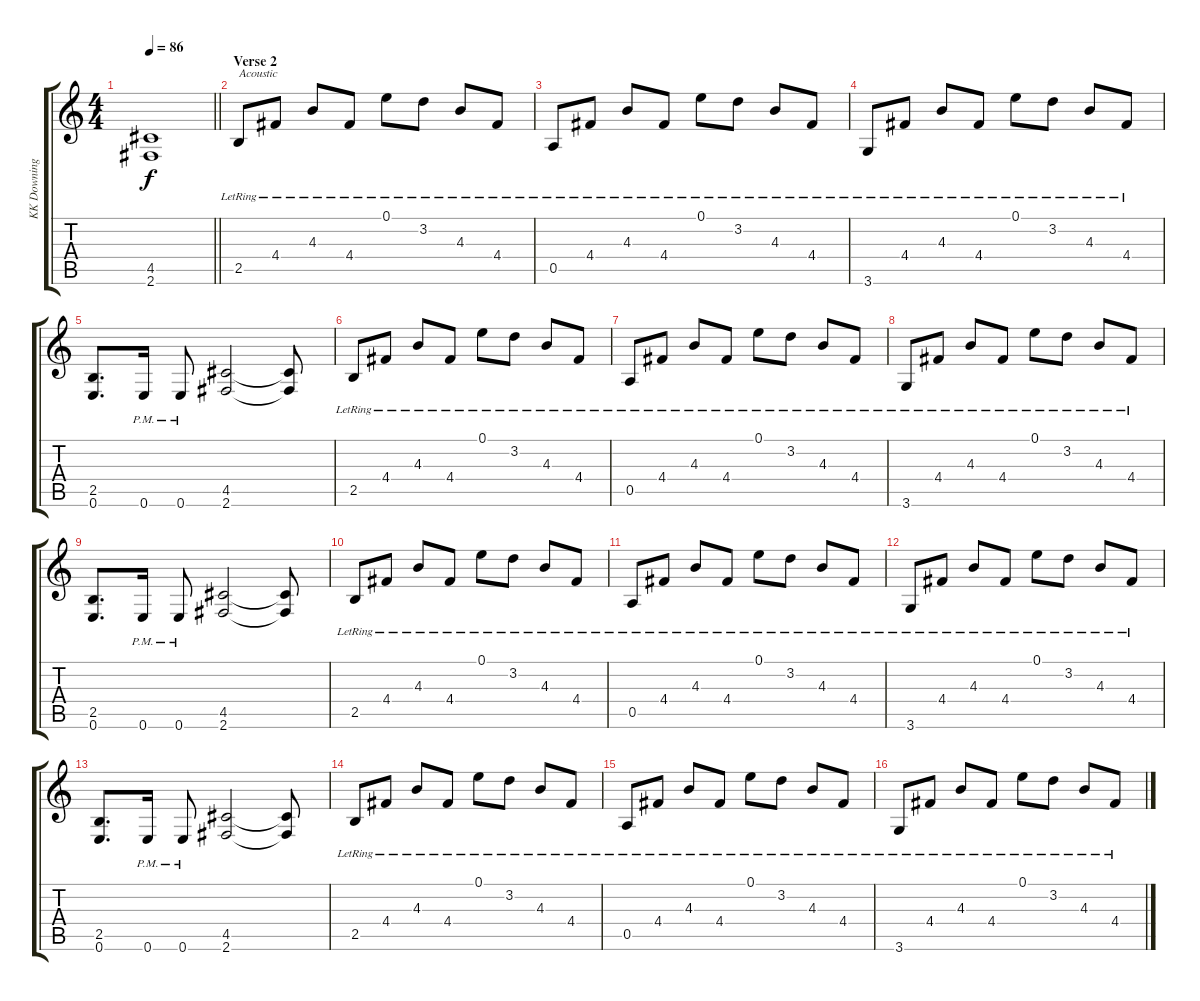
\track ("KK Downing" "KK Downing") {instrument acousticguitarsteel}
\staff {score tabs}
\tuning (E4 B3 G3 D3 A2 E2) {hide}
\ts (4 4)
\tempo 86
\clef g2
\barLineRight lightlight
\ks c
(4.5 2.6).1{dy f} |
\section ("" "Verse 2")
2.5{lr}.8{txt "Acoustic" instrument acousticguitarsteel} 4.4{lr}.8 4.3{lr}.8 4.4{lr}.8 0.1{lr}.8 3.2{lr}.8 4.3{lr}.8 4.4{lr}.8 |
0.5{lr}.8 4.4{lr}.8 4.3{lr}.8 4.4{lr}.8 0.1{lr}.8 3.2{lr}.8 4.3{lr}.8 4.4{lr}.8 |
3.6{lr}.8 4.4{lr}.8 4.3{lr}.8 4.4{lr}.8 0.1{lr}.8 3.2{lr}.8 4.3{lr}.8 4.4{lr}.8 |
(2.5 0.6).8{d} 0.6{pm}.16 0.6{pm}.8 (4.5 2.6).2 (4.5{t} 2.6{t}).8 |
2.5{lr}.8 4.4{lr}.8 4.3{lr}.8 4.4{lr}.8 0.1{lr}.8 3.2{lr}.8 4.3{lr}.8 4.4{lr}.8 |
0.5{lr}.8 4.4{lr}.8 4.3{lr}.8 4.4{lr}.8 0.1{lr}.8 3.2{lr}.8 4.3{lr}.8 4.4{lr}.8 |
3.6{lr}.8 4.4{lr}.8 4.3{lr}.8 4.4{lr}.8 0.1{lr}.8 3.2{lr}.8 4.3{lr}.8 4.4{lr}.8 |
(2.5 0.6).8{d} 0.6{pm}.16 0.6{pm}.8 (4.5 2.6).2 (4.5{t} 2.6{t}).8 |
2.5{lr}.8 4.4{lr}.8 4.3{lr}.8 4.4{lr}.8 0.1{lr}.8 3.2{lr}.8 4.3{lr}.8 4.4{lr}.8 |
0.5{lr}.8 4.4{lr}.8 4.3{lr}.8 4.4{lr}.8 0.1{lr}.8 3.2{lr}.8 4.3{lr}.8 4.4{lr}.8 |
3.6{lr}.8 4.4{lr}.8 4.3{lr}.8 4.4{lr}.8 0.1{lr}.8 3.2{lr}.8 4.3{lr}.8 4.4{lr}.8 |
(2.5 0.6).8{d} 0.6{pm}.16 0.6{pm}.8 (4.5 2.6).2 (4.5{t} 2.6{t}).8 |
2.5{lr}.8 4.4{lr}.8 4.3{lr}.8 4.4{lr}.8 0.1{lr}.8 3.2{lr}.8 4.3{lr}.8 4.4{lr}.8 |
0.5{lr}.8 4.4{lr}.8 4.3{lr}.8 4.4{lr}.8 0.1{lr}.8 3.2{lr}.8 4.3{lr}.8 4.4{lr}.8 |
3.6{lr}.8 4.4{lr}.8 4.3{lr}.8 4.4{lr}.8 0.1{lr}.8 3.2{lr}.8 4.3{lr}.8 4.4{lr}.8
